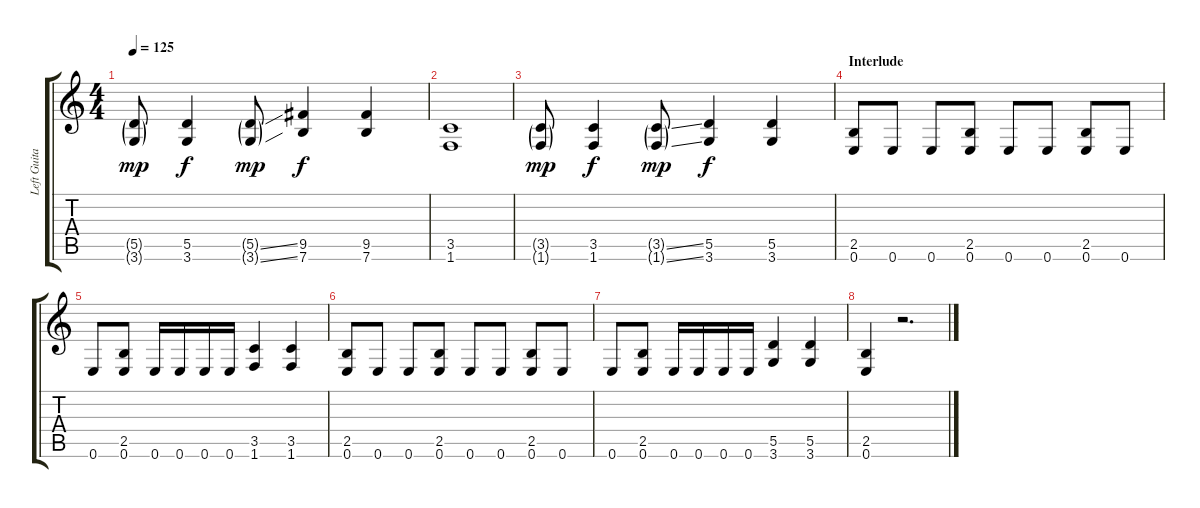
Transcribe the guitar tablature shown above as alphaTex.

\track ("Left Guitar" "Left Guita") {instrument distortionguitar}
\staff {score tabs}
\tuning (E4 B3 G3 D3 A2 E2) {hide}
\ts (4 4)
\tempo 125
\clef g2
\ks c
(5.5{g} 3.6{g}).8{dy mp} (5.5 3.6).4{dy f} (5.5{ss g} 3.6{ss g}).8{dy mp} (9.5 7.6).4{dy f} (9.5 7.6).4 |
(3.5 1.6).1 |
(3.5{g} 1.6{g}).8{dy mp} (3.5 1.6).4{dy f} (3.5{ss g} 1.6{ss g}).8{dy mp} (5.5 3.6).4{dy f} (5.5 3.6).4 |
\section ("" "Interlude")
(2.5 0.6).8 0.6.8 0.6.8 (2.5 0.6).8 0.6.8 0.6.8 (2.5 0.6).8 0.6.8 |
0.6.8 (2.5 0.6).8 0.6.16 0.6.16 0.6.16 0.6.16 (3.5 1.6).4 (3.5 1.6).4 |
(2.5 0.6).8 0.6.8 0.6.8 (2.5 0.6).8 0.6.8 0.6.8 (2.5 0.6).8 0.6.8 |
0.6.8 (2.5 0.6).8 0.6.16 0.6.16 0.6.16 0.6.16 (5.5 3.6).4 (5.5 3.6).4 |
(2.5 0.6).4 r.2{d}
